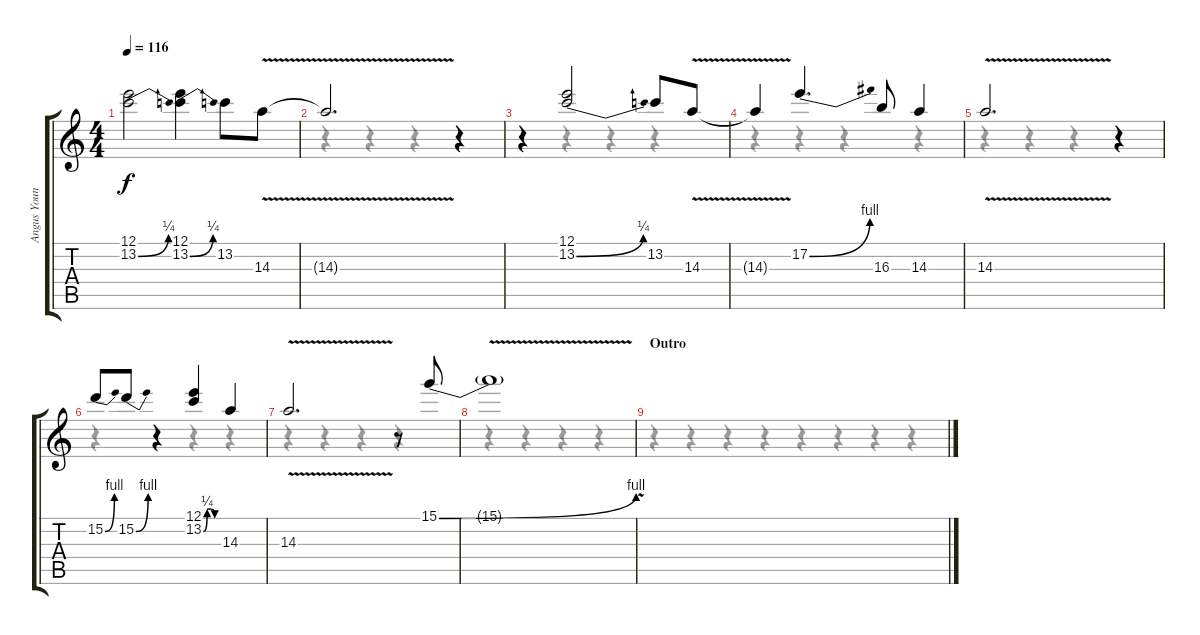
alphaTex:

\track ("Angus Young" "Angus Youn") {instrument overdrivenguitar}
\staff {score tabs}
\tuning (E4 B3 G3 D3 A2 E2) {hide}
\voice
\ts (4 4)
\tempo 116
\clef g2
\ks c
(12.1 13.2{be (bend 0 0 60 1)}).2{dy f} (12.1 13.2{be (bend 0 0 60 1)}).4 13.2.8 14.3{v}.8 |
14.3{v t}.2{d} r.4 |
r.4 (12.1 13.2{be (bend 0 0 60 1)}).2 13.2.8 14.3{v}.8 |
14.3{v t}.4 17.2{be (bend 0 0 60 4)}.4{d} 16.3.8 14.3.4 |
14.3{v}.2{d} r.4 |
15.2{be (bend 0 0 60 4)}.8 15.2{be (bend 0 0 60 4)}.8 r.4 (12.1 13.2{be (custom 0 0 15 1 30 1 45 0 60 0)}).4 14.3.4 |
14.3{v}.2{d} r.8 15.1{be (bend 0 0 60 4)}.8 |
15.1{v t}.1 |
\section ("" "Outro")
\voice
\clef g2
\ottava regular
\simile none
\ks c
r.4{dy f} r.4 r.4 r.4 |
r.4 r.4 r.4 r.4 |
r.4 r.4 r.4 r.4 |
r.4 r.4 r.4 r.4 |
r.4 r.4 r.4 r.4 |
r.4 r.4 r.4 r.4 |
r.4 r.4 r.4 r.4 |
r.4 r.4 r.4 r.4 |
r.4 r.4 r.4 r.4
